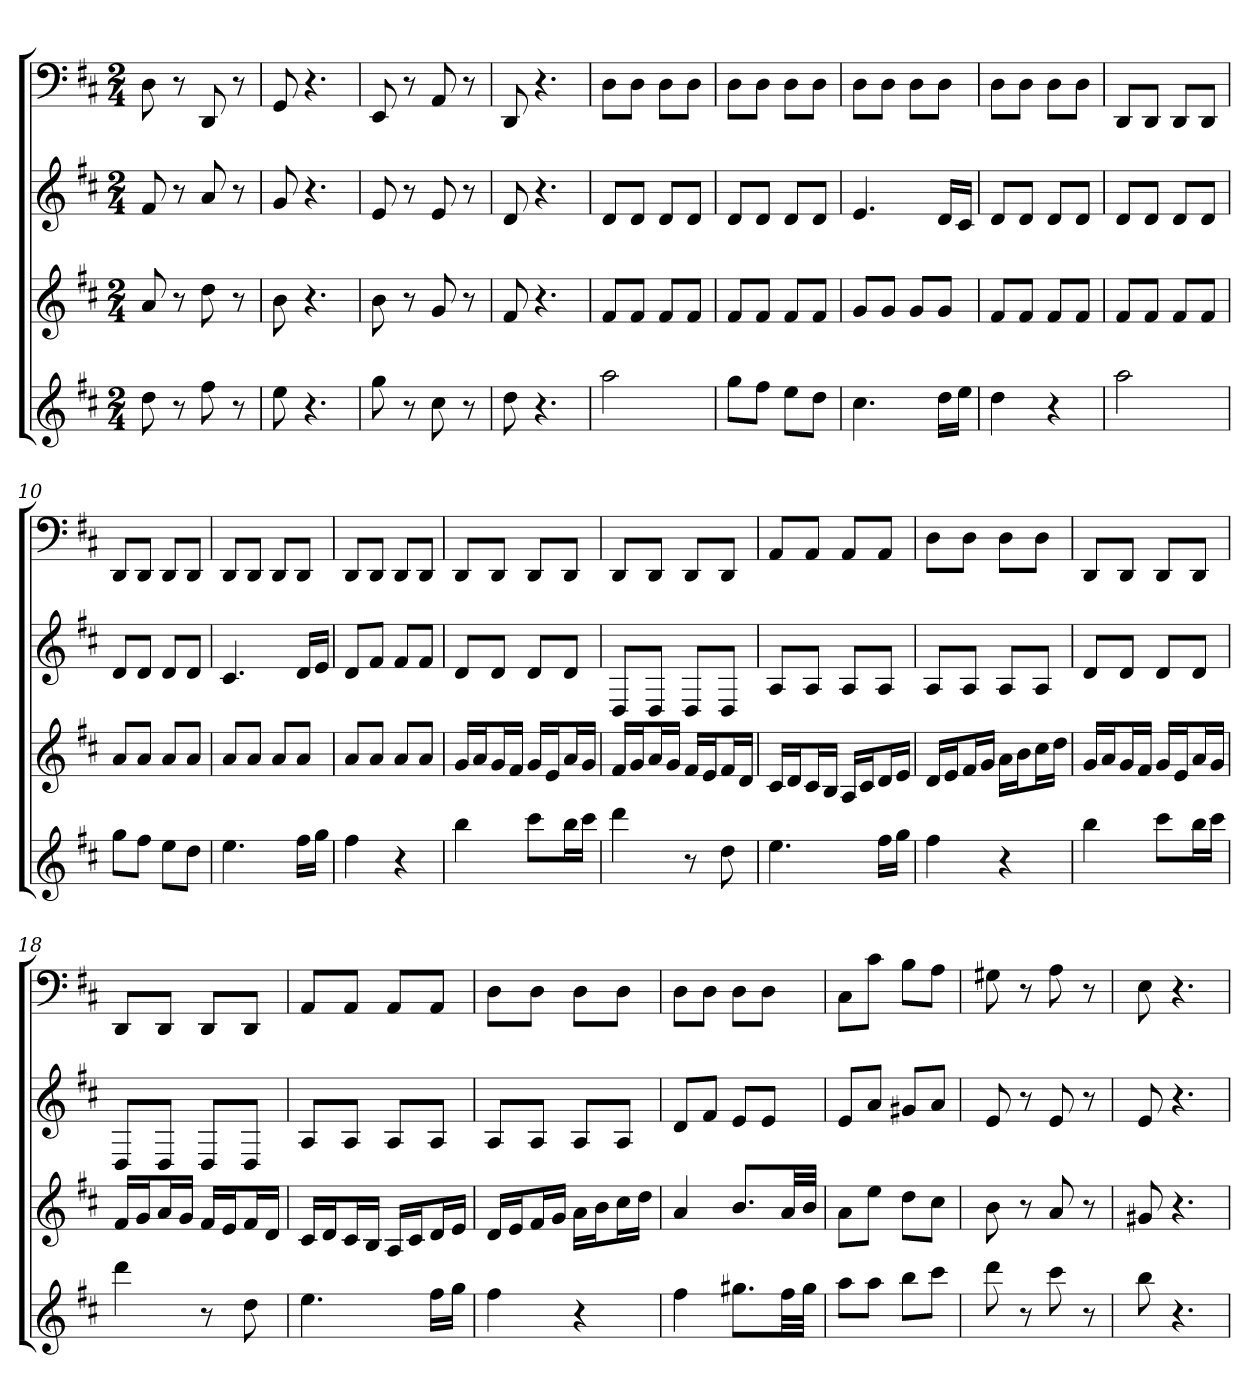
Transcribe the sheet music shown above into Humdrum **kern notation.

**kern	**kern	**kern	**kern
*part4	*part3	*part2	*part1
*staff4	*staff3	*staff2	*staff1
*k[f#c#]	*k[f#c#]	*k[f#c#]	*k[f#c#]
*D:	*D:	*D:	*D:
*M2/4	*M2/4	*M2/4	*M2/4
=1	=1	=1	=1
8dd	8a	8f#	8D
8r	8r	8r	8r
8ff#	8dd	8a	8DD
8r	8r	8r	8r
=2	=2	=2	=2
8ee	8b	8g	8GG
4.r	4.r	4.r	4.r
=3	=3	=3	=3
8gg	8b	8e	8EE
8r	8r	8r	8r
8cc#	8g	8e	8AA
8r	8r	8r	8r
=4	=4	=4	=4
8dd	8f#	8d	8DD
4.r	4.r	4.r	4.r
=5	=5	=5	=5
2aa	8f#L	8dL	8DL
.	8f#J	8dJ	8DJ
.	8f#L	8dL	8DL
.	8f#J	8dJ	8DJ
=6	=6	=6	=6
8ggL	8f#L	8dL	8DL
8ff#J	8f#J	8dJ	8DJ
8eeL	8f#L	8dL	8DL
8ddJ	8f#J	8dJ	8DJ
=7	=7	=7	=7
4.cc#	8gL	4.e	8DL
.	8gJ	.	8DJ
.	8gL	.	8DL
16ddLL	8gJ	16dLL	8DJ
16eeJJ	.	16c#JJ	.
=8	=8	=8	=8
4dd	8f#L	8dL	8DL
.	8f#J	8dJ	8DJ
4r	8f#L	8dL	8DL
.	8f#J	8dJ	8DJ
=9	=9	=9	=9
2aa	8f#L	8dL	8DDL
.	8f#J	8dJ	8DDJ
.	8f#L	8dL	8DDL
.	8f#J	8dJ	8DDJ
=10	=10	=10	=10
8ggL	8aL	8dL	8DDL
8ff#J	8aJ	8dJ	8DDJ
8eeL	8aL	8dL	8DDL
8ddJ	8aJ	8dJ	8DDJ
=11	=11	=11	=11
4.ee	8aL	4.c#	8DDL
.	8aJ	.	8DDJ
.	8aL	.	8DDL
16ff#LL	8aJ	16dLL	8DDJ
16ggJJ	.	16eJJ	.
=12	=12	=12	=12
4ff#	8aL	8dL	8DDL
.	8aJ	8f#J	8DDJ
4r	8aL	8f#L	8DDL
.	8aJ	8f#J	8DDJ
=13	=13	=13	=13
4bb	16gLL	8dL	8DDL
.	16aJ	.	.
.	16gL	8dJ	8DDJ
.	16f#JJ	.	.
8ccc#L	16gLL	8dL	8DDL
.	16eJ	.	.
16bbL	16aL	8dJ	8DDJ
16ccc#JJ	16gJJ	.	.
=14	=14	=14	=14
4ddd	16f#LL	8DL	8DDL
.	16gJ	.	.
.	16aL	8DJ	8DDJ
.	16gJJ	.	.
8r	16f#LL	8DL	8DDL
.	16eJ	.	.
8dd	16f#L	8DJ	8DDJ
.	16dJJ	.	.
=15	=15	=15	=15
4.ee	16c#LL	8AL	8AAL
.	16dJ	.	.
.	16c#L	8AJ	8AAJ
.	16BJJ	.	.
.	16ALL	8AL	8AAL
.	16c#J	.	.
16ff#LL	16dL	8AJ	8AAJ
16ggJJ	16eJJ	.	.
=16	=16	=16	=16
4ff#	16dLL	8AL	8DL
.	16eJ	.	.
.	16f#L	8AJ	8DJ
.	16gJJ	.	.
4r	16aLL	8AL	8DL
.	16bJ	.	.
.	16cc#L	8AJ	8DJ
.	16ddJJ	.	.
=17	=17	=17	=17
4bb	16gLL	8dL	8DDL
.	16aJ	.	.
.	16gL	8dJ	8DDJ
.	16f#JJ	.	.
8ccc#L	16gLL	8dL	8DDL
.	16eJ	.	.
16bbL	16aL	8dJ	8DDJ
16ccc#JJ	16gJJ	.	.
=18	=18	=18	=18
4ddd	16f#LL	8DL	8DDL
.	16gJ	.	.
.	16aL	8DJ	8DDJ
.	16gJJ	.	.
8r	16f#LL	8DL	8DDL
.	16eJ	.	.
8dd	16f#L	8DJ	8DDJ
.	16dJJ	.	.
=19	=19	=19	=19
4.ee	16c#LL	8AL	8AAL
.	16dJ	.	.
.	16c#L	8AJ	8AAJ
.	16BJJ	.	.
.	16ALL	8AL	8AAL
.	16c#J	.	.
16ff#LL	16dL	8AJ	8AAJ
16ggJJ	16eJJ	.	.
=20	=20	=20	=20
4ff#	16dLL	8AL	8DL
.	16eJ	.	.
.	16f#L	8AJ	8DJ
.	16gJJ	.	.
4r	16aLL	8AL	8DL
.	16bJ	.	.
.	16cc#L	8AJ	8DJ
.	16ddJJ	.	.
=21	=21	=21	=21
4ff#	4a	8dL	8DL
.	.	8f#J	8DJ
8.gg#XL	8.bL	8eL	8DL
.	.	8eJ	8DJ
32ff#LL	32aLL	.	.
32gg#JJJ	32bJJJ	.	.
=22	=22	=22	=22
8aaL	8aL	8eL	8C#L
8aaJ	8eeJ	8aJ	8c#J
8bbL	8ddL	8g#XL	8BL
8ccc#J	8cc#J	8aJ	8AJ
=23	=23	=23	=23
8ddd	8b	8e	8G#X
8r	8r	8r	8r
8ccc#	8a	8e	8A
8r	8r	8r	8r
=24	=24	=24	=24
8bb	8g#X	8e	8E
4.r	4.r	4.r	4.r
=	=	=	=
*-	*-	*-	*-
